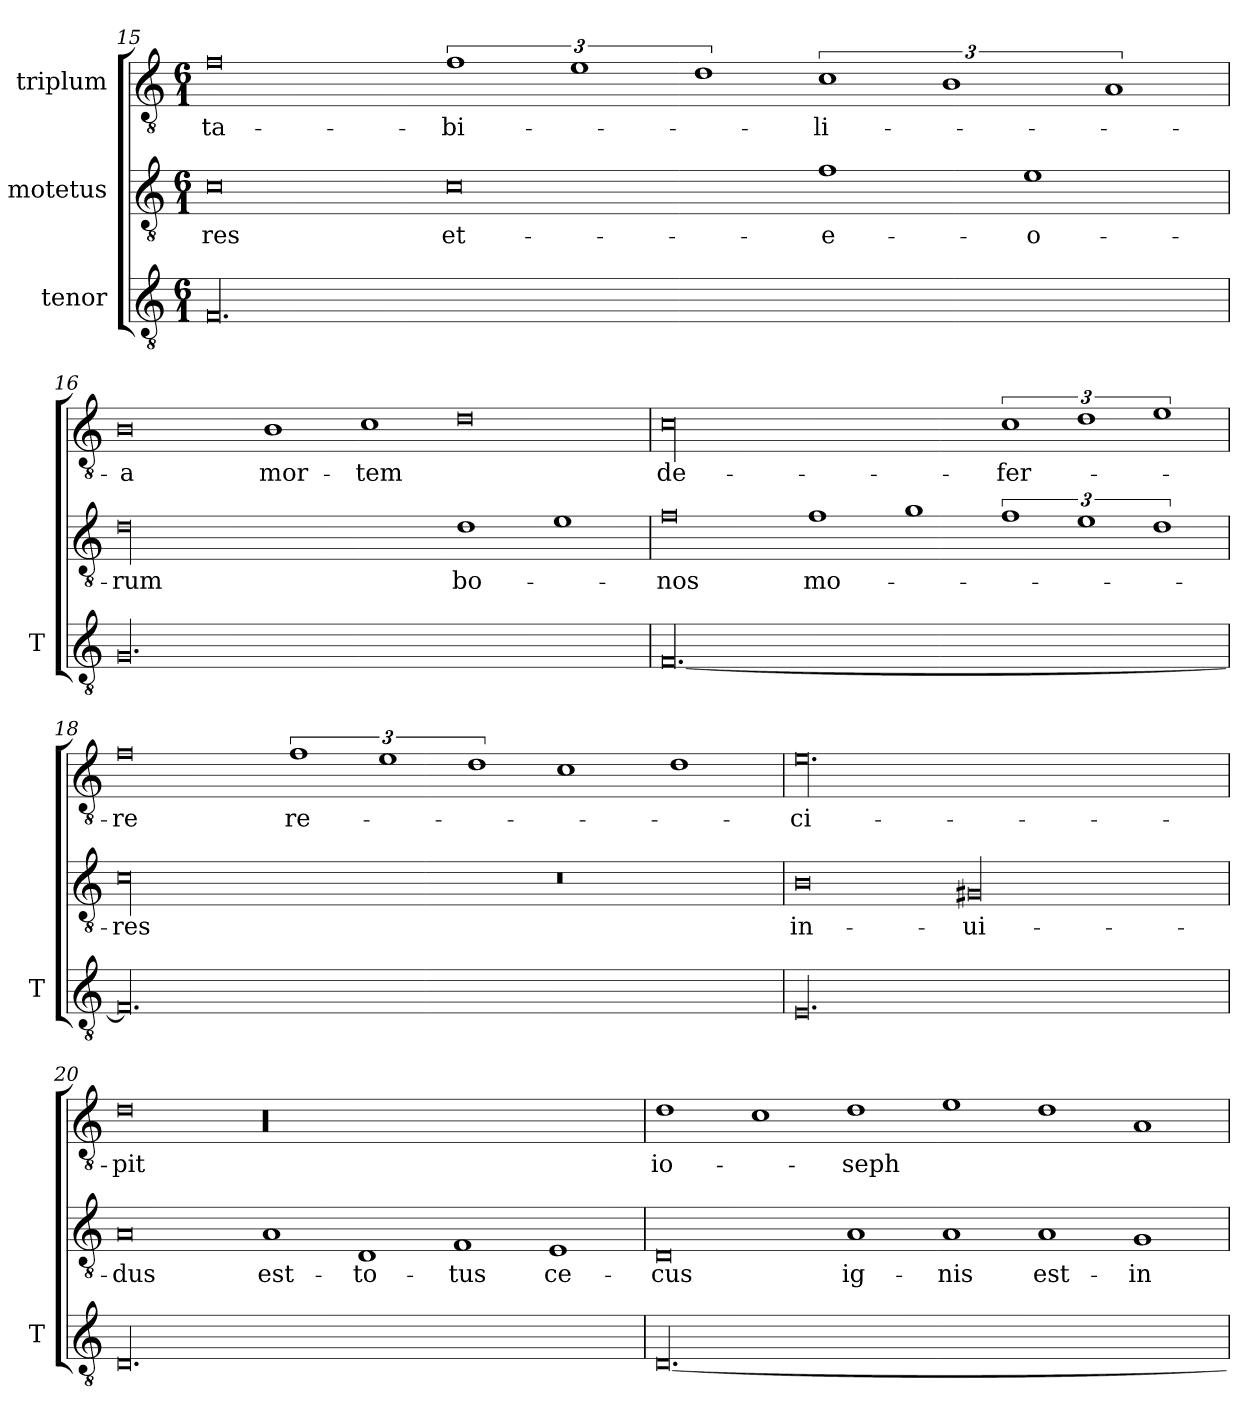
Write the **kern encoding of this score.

**kern	**kern	**text	**kern	**text
*part3	*part2	*part2	*part1	*part1
*staff3	*staff2	*staff2	*staff1	*staff1
*I"tenor	*I"motetus	*	*I"triplum	*
*I'T	*	*	*	*
*clefGv2	*clefGv2	*	*clefGv2	*
*k[]	*k[]	*	*k[]	*
*C:	*C:	*	*C:	*
*M6/1	*M6/1	*	*M6/1	*
=15	=15	=15	=15	=15
00.F/	0c\	-res	0f\	-ta-
.	0c\	et-	3%2f\	-bi-
.	.	.	3%2e\	.
.	.	.	3%2d\	.
.	1f\	e-	3%2c\	-li-
.	.	.	3%2B\	.
.	1e\	-o-	.	.
.	.	.	3%2A/	.
=16	=16	=16	=16	=16
00.G/	00d\	-rum	0B\	-a
.	.	.	1B\	mor-
.	.	.	1c\	-tem
.	1d\	bo-	0d\	.
.	1e\	.	.	.
!!LO:LB:g=z
=17	=17	=17	=17	=17
[00.F/	0f\	-nos	00c\	de-
.	1f\	mo-	.	.
.	1g\	.	.	.
.	3%2f\	.	3%2c\	fer-
.	3%2e\	.	3%2d\	.
.	3%2d\	.	3%2e\	.
=18	=18	=18	=18	=18
00.F/]	00c\	-res	0f\	-re
.	.	.	3%2f\	re-
.	.	.	3%2e\	.
.	.	.	3%2d\	.
.	0r	.	1c\	.
.	.	.	1d\	.
=19	=19	=19	=19	=19
00.E/	0B\	in-	00.e\	-ci-
.	00G#X/	-ui-	.	.
=20	=20	=20	=20	=20
00.D/	0A/	-dus	0d\	-pit
.	1A/	est-	00r	.
.	1D/	to-	.	.
.	1F/	-tus	.	.
.	1E/	ce-	.	.
!!LO:LB:g=z
=21	=21	=21	=21	=21
[00.D/	0D/	-cus	1d\	io-
.	.	.	1c\	.
.	1A/	ig-	1d\	-seph
.	1A/	-nis	1e\	.
.	1A/	est-	1d\	.
.	1G/	in-	1A/	.
=	=	=	=	=
*-	*-	*-	*-	*-
